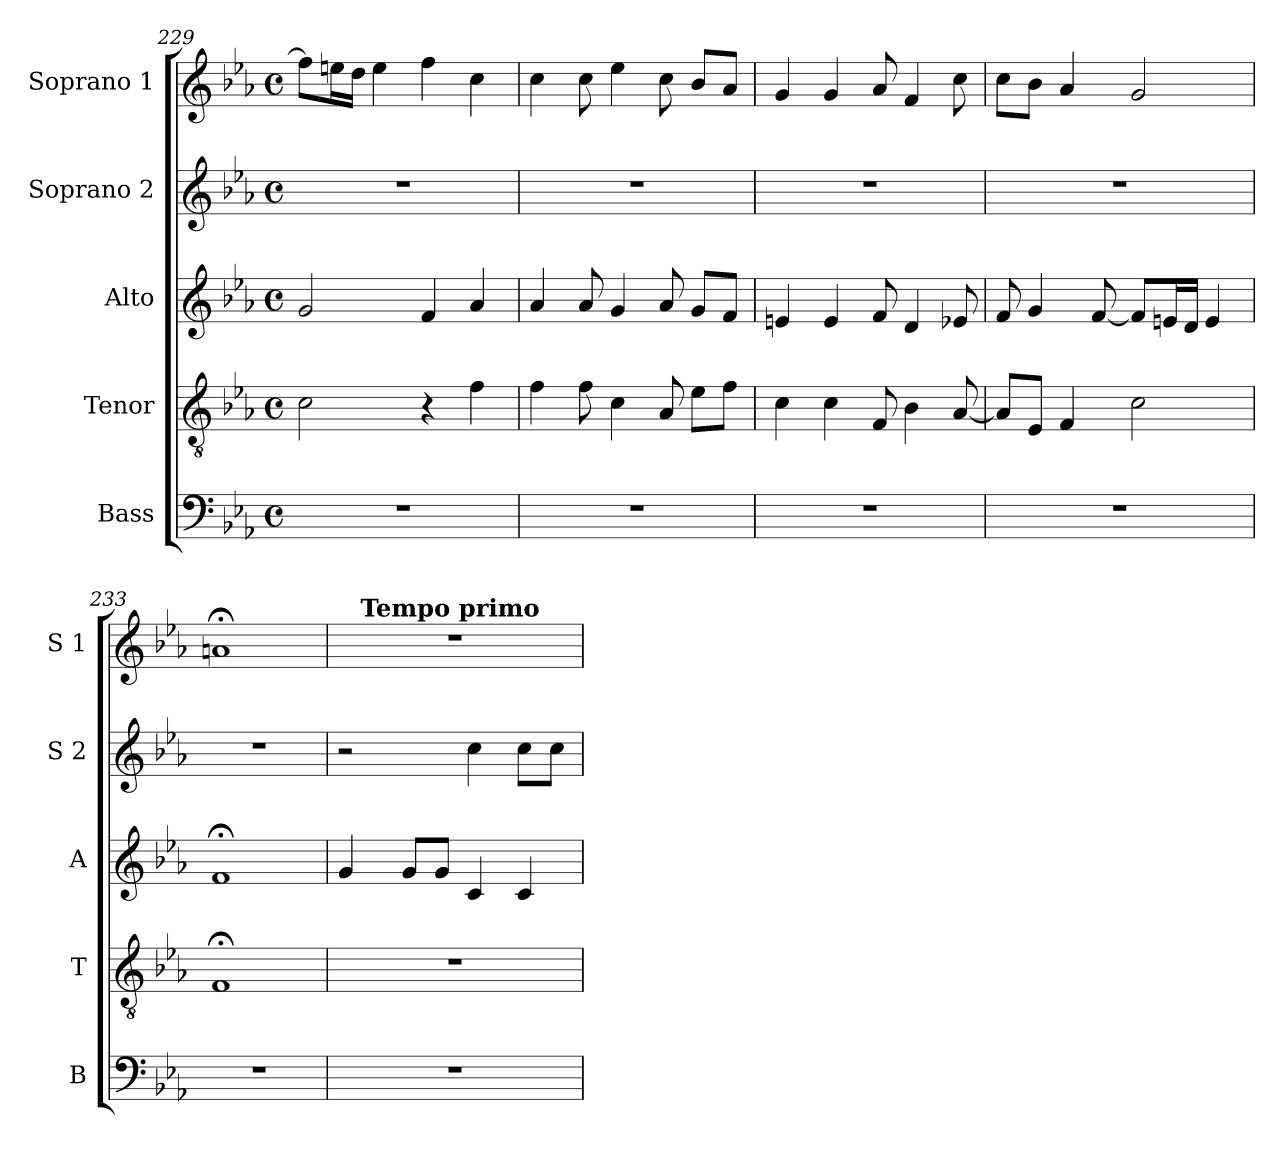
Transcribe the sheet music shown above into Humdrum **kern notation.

**kern	**kern	**kern	**kern	**kern
*part5	*part4	*part3	*part2	*part1
*staff5	*staff4	*staff3	*staff2	*staff1
*I"Bass	*I"Tenor	*I"Alto	*I"Soprano 2	*I"Soprano 1
*I'B	*I'T	*I'A	*I'S 2	*I'S 1
!!LO:PB:g=z
*clefF4	*clefGv2	*clefG2	*clefG2	*clefG2
*k[b-e-a-]	*k[b-e-a-]	*k[b-e-a-]	*k[b-e-a-]	*k[b-e-a-]
*E-:	*E-:	*E-:	*E-:	*E-:
*M4/4	*M4/4	*M4/4	*M4/4	*M4/4
*met(c)	*met(c)	*met(c)	*met(c)	*met(c)
=229	=229	=229	=229	=229
1r	2c\	2g/	1r	8ff\L]
.	.	.	.	16een\L
.	.	.	.	16dd\JJ
.	.	.	.	4ee\
.	4r	4f/	.	4ff\
.	4f\	4a-/	.	4cc\
=230	=230	=230	=230	=230
1r	4f\	4a-/	1r	4cc\
.	8f\	8a-/	.	8cc\
.	4c\	4g/	.	4ee-\
.	8A-/	8a-/	.	8cc\
.	8e-\L	8g/L	.	8b-/L
.	8f\J	8f/J	.	8a-/J
=231	=231	=231	=231	=231
1r	4c\	4en/	1r	4g/
.	4c\	4e/	.	4g/
.	8F/	8f/	.	8a-/
.	4B-\	4d/	.	4f/
.	[<8A-/	8e-X/	.	8cc\
=232	=232	=232	=232	=232
1r	8A-/L]	8f/	1r	8cc\L
.	8E-/J	4g/	.	8b-\J
.	4F/	.	.	4a-/
.	.	[<8f/	.	.
.	2c\	8f/L]	.	2g/
.	.	16en/L	.	.
.	.	16d/JJ	.	.
.	.	4e/	.	.
=233	=233	=233	=233	=233
1r	1F;	1f;	1r	1an;
!!LO:LB:g=z
=234	=234	=234	=234	=234
*	*	*	*	*^
1r	1r	4g/	2r	1r	16ryy
!	!	!	!	!	!LO:TX:a:B:t=Tempo primo
.	.	.	.	.	2...ryy
.	.	8g/L	.	.	.
.	.	8g/J	.	.	.
.	.	4c/	4cc\	.	.
.	.	4c/	8cc\L	.	.
.	.	.	8cc\J	.	.
*	*	*	*	*v	*v
=	=	=	=	=
*-	*-	*-	*-	*-
